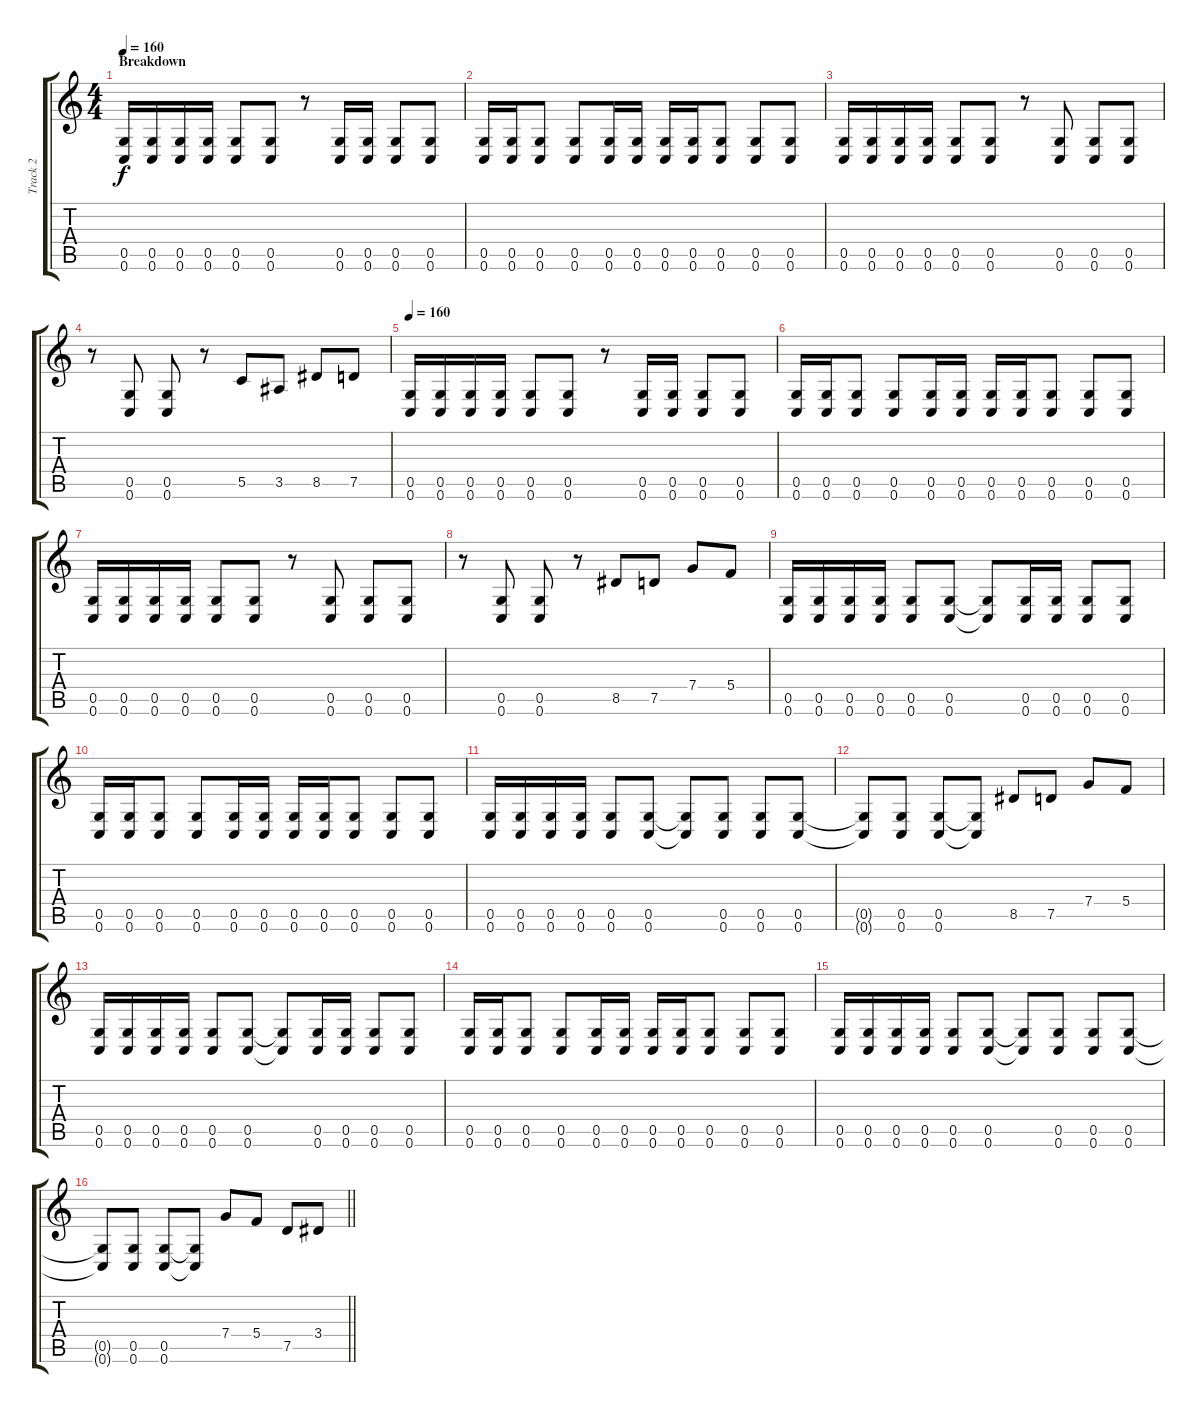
\track ("Track 2" "Track 2") {instrument overdrivenguitar}
\staff {score tabs}
\tuning (D4 A3 F3 C3 G2 C2) {hide}
\ts (4 4)
\section ("" "Breakdown")
\tempo 160
\clef g2
\ks c
(0.5 0.6).16{dy f} (0.5 0.6).16 (0.5 0.6).16 (0.5 0.6).16 (0.5 0.6).8 (0.5 0.6).8 r.8 (0.5 0.6).16 (0.5 0.6).16 (0.5 0.6).8 (0.5 0.6).8 |
(0.5 0.6).16 (0.5 0.6).16 (0.5 0.6).8 (0.5 0.6).8 (0.5 0.6).16 (0.5 0.6).16 (0.5 0.6).16 (0.5 0.6).16 (0.5 0.6).8 (0.5 0.6).8 (0.5 0.6).8 |
(0.5 0.6).16 (0.5 0.6).16 (0.5 0.6).16 (0.5 0.6).16 (0.5 0.6).8 (0.5 0.6).8 r.8 (0.5 0.6).8 (0.5 0.6).8 (0.5 0.6).8 |
r.8 (0.5 0.6).8 (0.5 0.6).8 r.8 5.5.8 3.5.8 8.5.8 7.5.8 |
\tempo 160
(0.5 0.6).16 (0.5 0.6).16 (0.5 0.6).16 (0.5 0.6).16 (0.5 0.6).8 (0.5 0.6).8 r.8 (0.5 0.6).16 (0.5 0.6).16 (0.5 0.6).8 (0.5 0.6).8 |
(0.5 0.6).16 (0.5 0.6).16 (0.5 0.6).8 (0.5 0.6).8 (0.5 0.6).16 (0.5 0.6).16 (0.5 0.6).16 (0.5 0.6).16 (0.5 0.6).8 (0.5 0.6).8 (0.5 0.6).8 |
(0.5 0.6).16 (0.5 0.6).16 (0.5 0.6).16 (0.5 0.6).16 (0.5 0.6).8 (0.5 0.6).8 r.8 (0.5 0.6).8 (0.5 0.6).8 (0.5 0.6).8 |
r.8 (0.5 0.6).8 (0.5 0.6).8 r.8 8.5.8 7.5.8 7.4.8 5.4.8 |
(0.5 0.6).16 (0.5 0.6).16 (0.5 0.6).16 (0.5 0.6).16 (0.5 0.6).8 (0.5 0.6).8 (0.5{t} 0.6{t}).8 (0.5 0.6).16 (0.5 0.6).16 (0.5 0.6).8 (0.5 0.6).8 |
(0.5 0.6).16 (0.5 0.6).16 (0.5 0.6).8 (0.5 0.6).8 (0.5 0.6).16 (0.5 0.6).16 (0.5 0.6).16 (0.5 0.6).16 (0.5 0.6).8 (0.5 0.6).8 (0.5 0.6).8 |
(0.5 0.6).16 (0.5 0.6).16 (0.5 0.6).16 (0.5 0.6).16 (0.5 0.6).8 (0.5 0.6).8 (0.5{t} 0.6{t}).8 (0.5 0.6).8 (0.5 0.6).8 (0.5 0.6).8 |
(0.5{t} 0.6{t}).8 (0.5 0.6).8 (0.5 0.6).8 (0.5{t} 0.6{t}).8 8.5.8 7.5.8 7.4.8 5.4.8 |
(0.5 0.6).16 (0.5 0.6).16 (0.5 0.6).16 (0.5 0.6).16 (0.5 0.6).8 (0.5 0.6).8 (0.5{t} 0.6{t}).8 (0.5 0.6).16 (0.5 0.6).16 (0.5 0.6).8 (0.5 0.6).8 |
(0.5 0.6).16 (0.5 0.6).16 (0.5 0.6).8 (0.5 0.6).8 (0.5 0.6).16 (0.5 0.6).16 (0.5 0.6).16 (0.5 0.6).16 (0.5 0.6).8 (0.5 0.6).8 (0.5 0.6).8 |
(0.5 0.6).16 (0.5 0.6).16 (0.5 0.6).16 (0.5 0.6).16 (0.5 0.6).8 (0.5 0.6).8 (0.5{t} 0.6{t}).8 (0.5 0.6).8 (0.5 0.6).8 (0.5 0.6).8 |
\barLineRight lightlight
(0.5{t} 0.6{t}).8 (0.5 0.6).8 (0.5 0.6).8 (0.5{t} 0.6{t}).8 7.4.8 5.4.8 7.5.8 3.4.8
